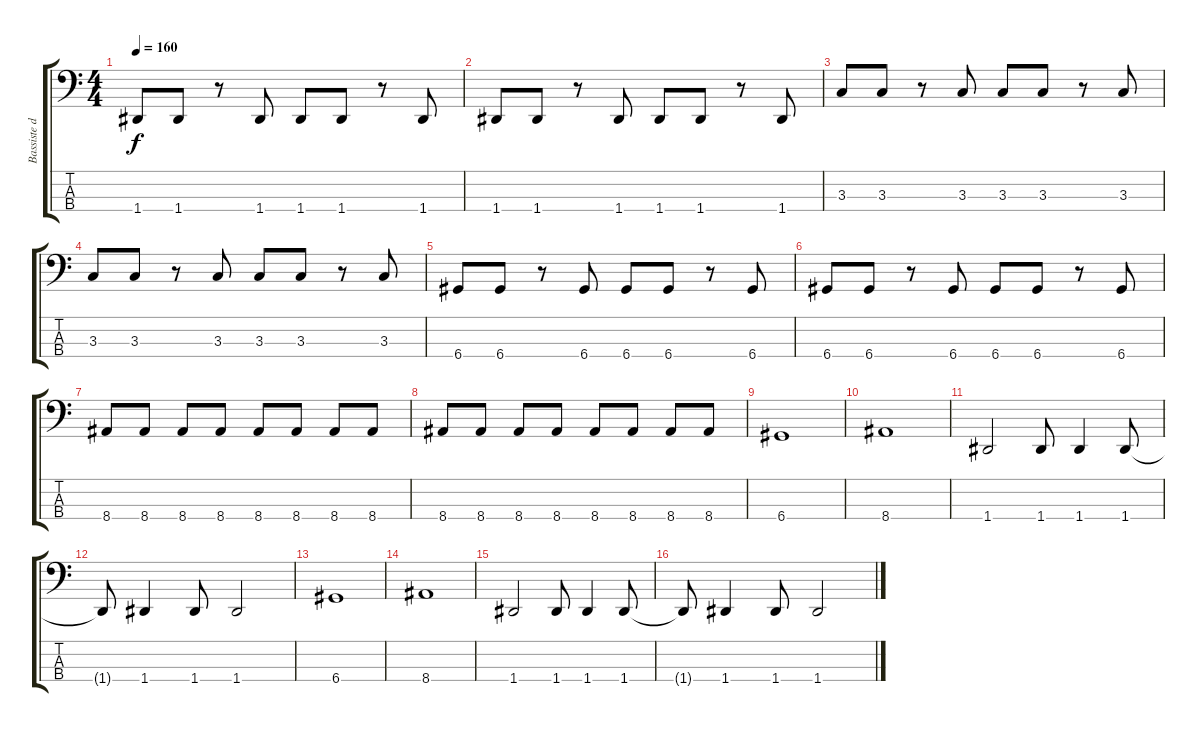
\track ("Bassiste de G.C" "Bassiste d") {instrument electricbasspick}
\staff {score tabs}
\tuning (G2 D2 A1 D1) {hide}
\ts (4 4)
\tempo 160
\clef f4
\ks c
1.4.8{dy f} 1.4.8 r.8 1.4.8 1.4.8 1.4.8 r.8 1.4.8 |
1.4.8 1.4.8 r.8 1.4.8 1.4.8 1.4.8 r.8 1.4.8 |
3.3.8 3.3.8 r.8 3.3.8 3.3.8 3.3.8 r.8 3.3.8 |
3.3.8 3.3.8 r.8 3.3.8 3.3.8 3.3.8 r.8 3.3.8 |
6.4.8 6.4.8 r.8 6.4.8 6.4.8 6.4.8 r.8 6.4.8 |
6.4.8 6.4.8 r.8 6.4.8 6.4.8 6.4.8 r.8 6.4.8 |
8.4.8 8.4.8 8.4.8 8.4.8 8.4.8 8.4.8 8.4.8 8.4.8 |
8.4.8 8.4.8 8.4.8 8.4.8 8.4.8 8.4.8 8.4.8 8.4.8 |
6.4.1 |
8.4.1 |
1.4.2 1.4.8 1.4.4 1.4.8 |
1.4{t}.8 1.4.4 1.4.8 1.4.2 |
6.4.1 |
8.4.1 |
1.4.2 1.4.8 1.4.4 1.4.8 |
1.4{t}.8 1.4.4 1.4.8 1.4.2
